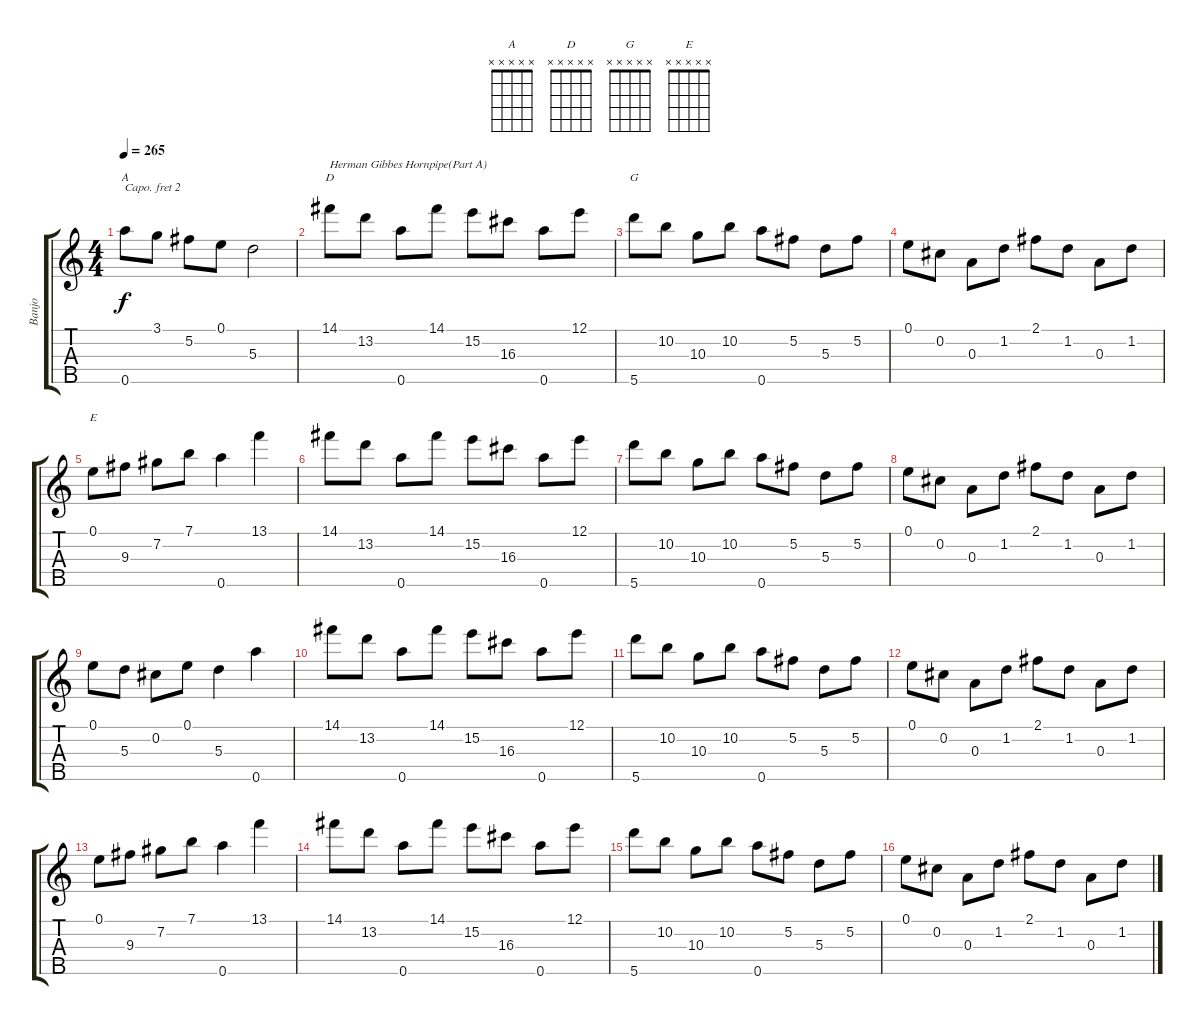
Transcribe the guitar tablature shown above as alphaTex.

\track ("Banjo" "Banjo") {instrument banjo}
\staff {score tabs}
\capo 2
\tuning (D4 B3 G3 D3 G4) {hide}
\displaytranspose 12
\chord ("A" x x x x x) {firstfret 0}
\chord ("D" x x x x x) {firstfret 0}
\chord ("G" x x x x x) {firstfret 0}
\chord ("E" x x x x x) {firstfret 0}
\ts (4 4)
\tempo 265
\clef g2
\ks c
0.5.8{ch "A" dy f} 3.1.8 5.2.8 0.1.8 5.3.2 |
14.1.8{ch "D" txt "Herman Gibbes Hornpipe(Part A)"} 13.2.8 0.5.8 14.1.8 15.2.8 16.3.8 0.5.8 12.1.8 |
5.5.8{ch "G"} 10.2.8 10.3.8 10.2.8 0.5.8 5.2.8 5.3.8 5.2.8 |
0.1.8 0.2.8 0.3.8 1.2.8 2.1.8 1.2.8 0.3.8 1.2.8 |
0.1.8{ch "E"} 9.3.8 7.2.8 7.1.8 0.5.4 13.1.4 |
14.1.8 13.2.8 0.5.8 14.1.8 15.2.8 16.3.8 0.5.8 12.1.8 |
5.5.8 10.2.8 10.3.8 10.2.8 0.5.8 5.2.8 5.3.8 5.2.8 |
0.1.8 0.2.8 0.3.8 1.2.8 2.1.8 1.2.8 0.3.8 1.2.8 |
0.1.8 5.3.8 0.2.8 0.1.8 5.3.4 0.5.4 |
14.1.8 13.2.8 0.5.8 14.1.8 15.2.8 16.3.8 0.5.8 12.1.8 |
5.5.8 10.2.8 10.3.8 10.2.8 0.5.8 5.2.8 5.3.8 5.2.8 |
0.1.8 0.2.8 0.3.8 1.2.8 2.1.8 1.2.8 0.3.8 1.2.8 |
0.1.8 9.3.8 7.2.8 7.1.8 0.5.4 13.1.4 |
14.1.8 13.2.8 0.5.8 14.1.8 15.2.8 16.3.8 0.5.8 12.1.8 |
5.5.8 10.2.8 10.3.8 10.2.8 0.5.8 5.2.8 5.3.8 5.2.8 |
0.1.8 0.2.8 0.3.8 1.2.8 2.1.8 1.2.8 0.3.8 1.2.8
